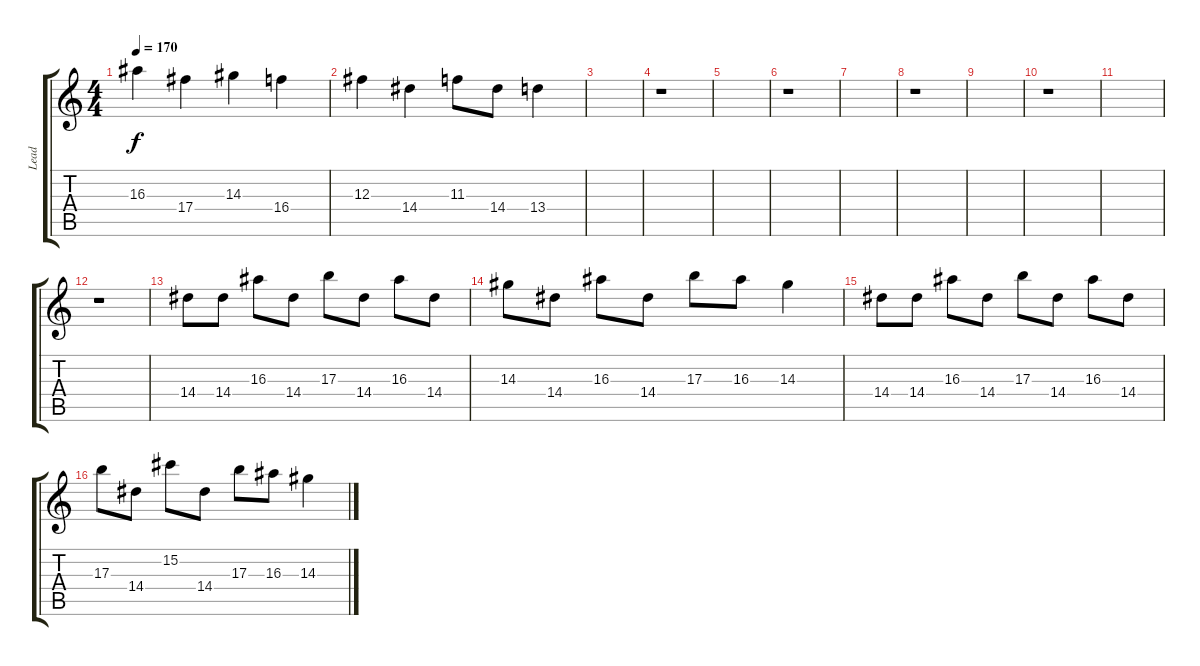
\track ("Lead" "Lead") {instrument distortionguitar}
\staff {score tabs}
\tuning (Eb4 Bb3 Gb3 Db3 Ab2 Eb2) {hide}
\ts (4 4)
\tempo 170
\clef g2
\ks c
16.3.4{dy f} 17.4.4 14.3.4 16.4.4 |
12.3.4 14.4.4 11.3.8 14.4.8 13.4.4 |
|
r.1 |
|
r.1 |
|
r.1 |
|
r.1 |
|
r.1 |
14.4.8 14.4.8 16.3.8 14.4.8 17.3.8 14.4.8 16.3.8 14.4.8 |
14.3.8 14.4.8 16.3.8 14.4.8 17.3.8 16.3.8 14.3.4 |
14.4.8 14.4.8 16.3.8 14.4.8 17.3.8 14.4.8 16.3.8 14.4.8 |
17.3.8 14.4.8 15.2.8 14.4.8 17.3.8 16.3.8 14.3.4
